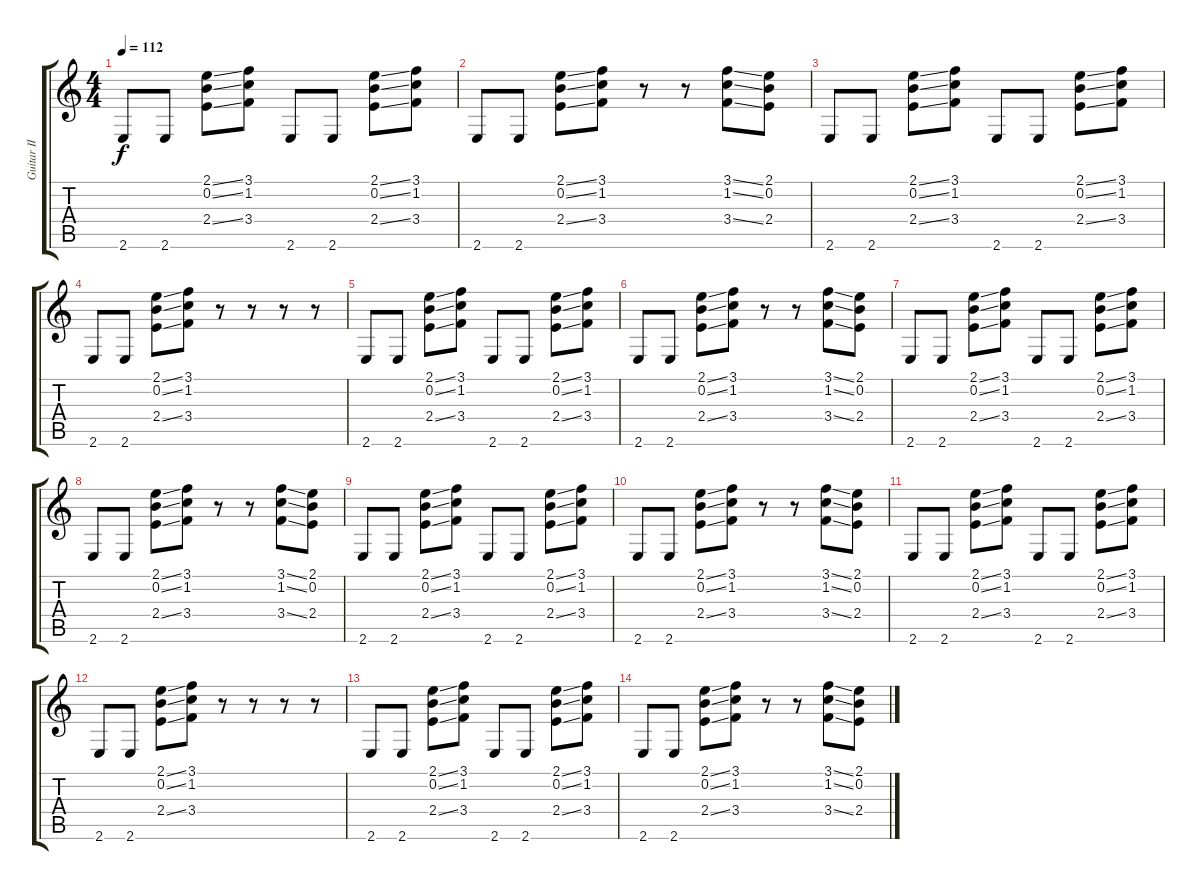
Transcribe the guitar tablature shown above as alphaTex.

\track ("Guitar II" "Guitar II") {instrument distortionguitar}
\staff {score tabs}
\tuning (D4 B3 G3 D3 A2 D2) {hide}
\ts (4 4)
\tempo 112
\clef g2
\ks c
2.6.8{dy f} 2.6.8 (2.1{ss} 0.2{ss} 2.4{ss}).8 (3.1 1.2 3.4).8 2.6.8 2.6.8 (2.1{ss} 0.2{ss} 2.4{ss}).8 (3.1 1.2 3.4).8 |
2.6.8 2.6.8 (2.1{ss} 0.2{ss} 2.4{ss}).8 (3.1 1.2 3.4).8 r.8 r.8 (3.1{ss} 1.2{ss} 3.4{ss}).8 (2.1 0.2 2.4).8 |
2.6.8 2.6.8 (2.1{ss} 0.2{ss} 2.4{ss}).8 (3.1 1.2 3.4).8 2.6.8 2.6.8 (2.1{ss} 0.2{ss} 2.4{ss}).8 (3.1 1.2 3.4).8 |
2.6.8 2.6.8 (2.1{ss} 0.2{ss} 2.4{ss}).8 (3.1 1.2 3.4).8 r.8 r.8 r.8 r.8 |
2.6.8 2.6.8 (2.1{ss} 0.2{ss} 2.4{ss}).8 (3.1 1.2 3.4).8 2.6.8 2.6.8 (2.1{ss} 0.2{ss} 2.4{ss}).8 (3.1 1.2 3.4).8 |
2.6.8 2.6.8 (2.1{ss} 0.2{ss} 2.4{ss}).8 (3.1 1.2 3.4).8 r.8 r.8 (3.1{ss} 1.2{ss} 3.4{ss}).8 (2.1 0.2 2.4).8 |
2.6.8 2.6.8 (2.1{ss} 0.2{ss} 2.4{ss}).8 (3.1 1.2 3.4).8 2.6.8 2.6.8 (2.1{ss} 0.2{ss} 2.4{ss}).8 (3.1 1.2 3.4).8 |
2.6.8 2.6.8 (2.1{ss} 0.2{ss} 2.4{ss}).8 (3.1 1.2 3.4).8 r.8 r.8 (3.1{ss} 1.2{ss} 3.4{ss}).8 (2.1 0.2 2.4).8 |
2.6.8 2.6.8 (2.1{ss} 0.2{ss} 2.4{ss}).8 (3.1 1.2 3.4).8 2.6.8 2.6.8 (2.1{ss} 0.2{ss} 2.4{ss}).8 (3.1 1.2 3.4).8 |
2.6.8 2.6.8 (2.1{ss} 0.2{ss} 2.4{ss}).8 (3.1 1.2 3.4).8 r.8 r.8 (3.1{ss} 1.2{ss} 3.4{ss}).8 (2.1 0.2 2.4).8 |
2.6.8 2.6.8 (2.1{ss} 0.2{ss} 2.4{ss}).8 (3.1 1.2 3.4).8 2.6.8 2.6.8 (2.1{ss} 0.2{ss} 2.4{ss}).8 (3.1 1.2 3.4).8 |
2.6.8 2.6.8 (2.1{ss} 0.2{ss} 2.4{ss}).8 (3.1 1.2 3.4).8 r.8 r.8 r.8 r.8 |
2.6.8 2.6.8 (2.1{ss} 0.2{ss} 2.4{ss}).8 (3.1 1.2 3.4).8 2.6.8 2.6.8 (2.1{ss} 0.2{ss} 2.4{ss}).8 (3.1 1.2 3.4).8 |
2.6.8 2.6.8 (2.1{ss} 0.2{ss} 2.4{ss}).8 (3.1 1.2 3.4).8 r.8 r.8 (3.1{ss} 1.2{ss} 3.4{ss}).8 (2.1 0.2 2.4).8
